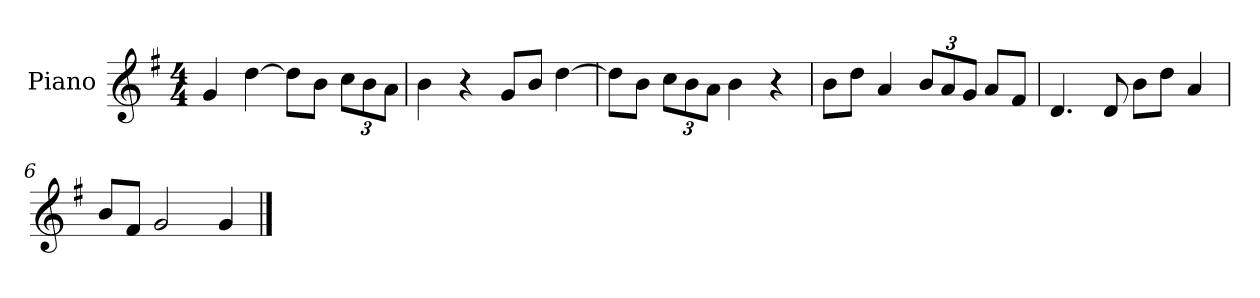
**kern
*part1
*staff1
*I"Piano
*I'P-no
*clefG2
*k[f#]
*M4/4
*MM90
=1
4g/
[4dd\
8dd\L]
8b\J
*Xbrackettup
12cc\L
12b\
12a\J
=2
4b\
4r
8g/L
8b/J
[4dd\
=3
8dd\L]
8b\J
12cc\L
12b\
12a\J
4b\
4r
=4
8b\L
8dd\J
4a/
12b/L
12a/
12g/J
8a/L
8f#/J
=5
4.d/
8d/
8b\L
8dd\J
4a/
=6
8b/L
8f#/J
2g/
4g/
==
*-
